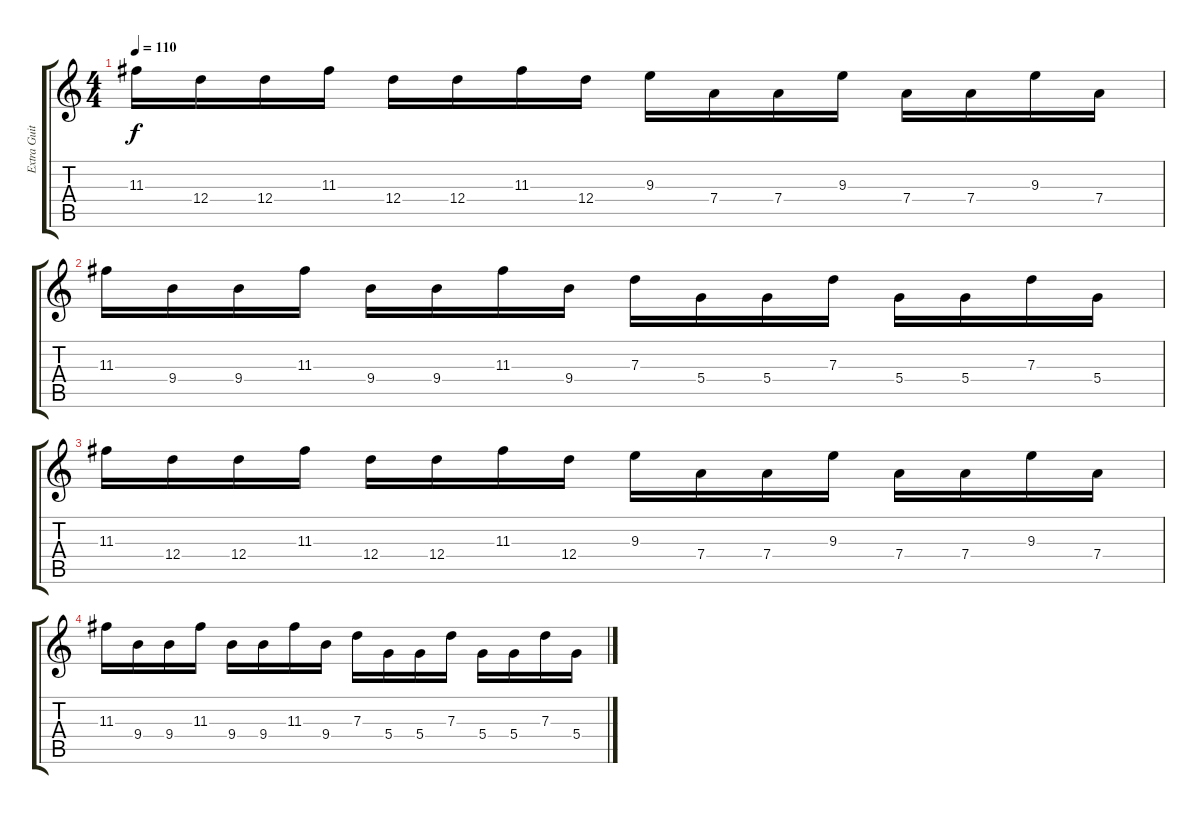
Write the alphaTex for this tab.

\track ("Extra Guitar" "Extra Guit") {instrument electricguitarmuted}
\staff {score tabs}
\tuning (E4 B3 G3 D3 A2 E2) {hide}
\ts (4 4)
\tempo 110
\clef g2
\ks c
11.3.16{dy f} 12.4.16 12.4.16 11.3.16 12.4.16 12.4.16 11.3.16 12.4.16 9.3.16 7.4.16 7.4.16 9.3.16 7.4.16 7.4.16 9.3.16 7.4.16 |
11.3.16 9.4.16 9.4.16 11.3.16 9.4.16 9.4.16 11.3.16 9.4.16 7.3.16 5.4.16 5.4.16 7.3.16 5.4.16 5.4.16 7.3.16 5.4.16 |
11.3.16 12.4.16 12.4.16 11.3.16 12.4.16 12.4.16 11.3.16 12.4.16 9.3.16 7.4.16 7.4.16 9.3.16 7.4.16 7.4.16 9.3.16 7.4.16 |
11.3.16 9.4.16 9.4.16 11.3.16 9.4.16 9.4.16 11.3.16 9.4.16 7.3.16 5.4.16 5.4.16 7.3.16 5.4.16 5.4.16 7.3.16 5.4.16
